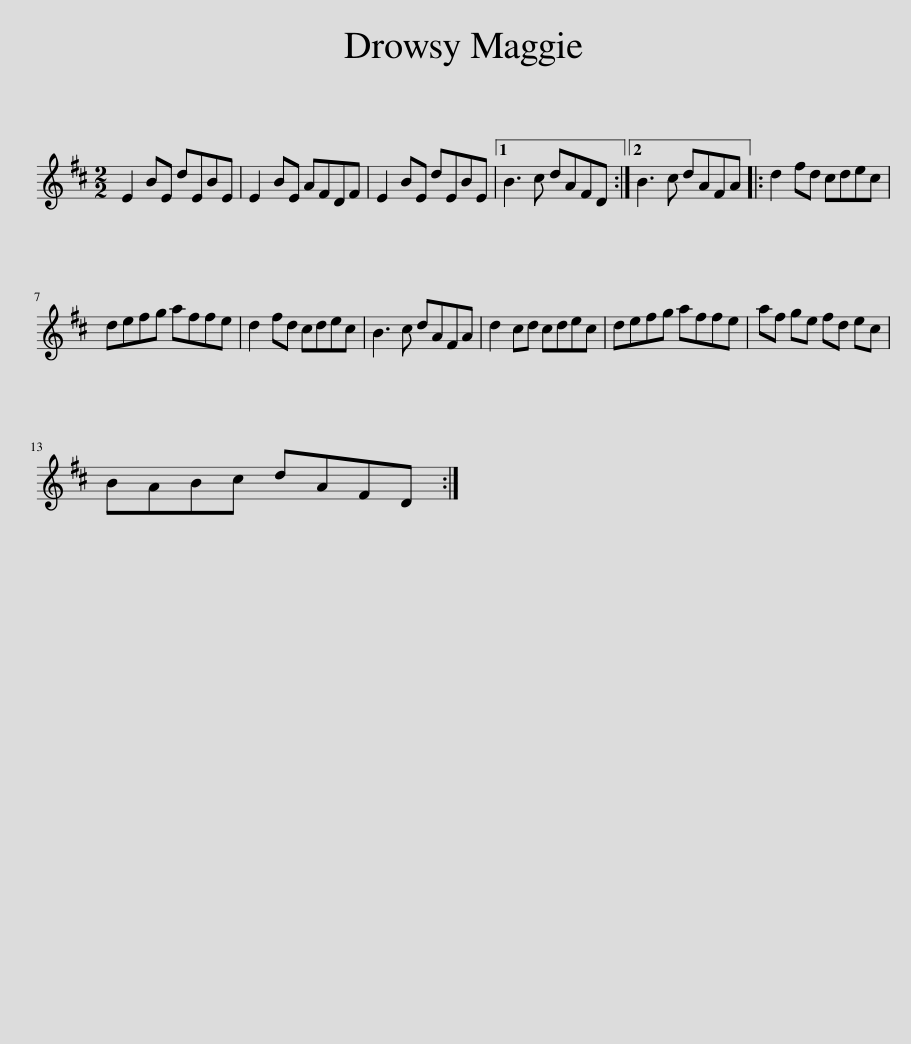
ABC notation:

X:1
L:1/8
M:2/2
I:linebreak $
K:D
V:1 treble
V:1
 E2 BE dEBE | E2 BE AFDF | E2 BE dEBE |1 B3 c dAFD :|2 B3 c dAFA |: %5
 d2 fd cdec |$ defg affe | d2 fd cdec | B3 c dAFA | d2 cd cdec | %10
 defg affe | af ge fd ec |$ BABc dAFD :| %13
